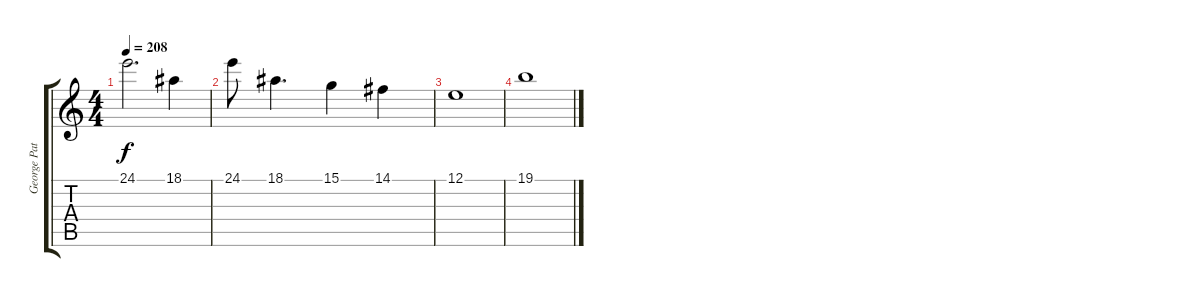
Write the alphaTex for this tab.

\track ("George Patas" "George Pat") {instrument musicbox}
\staff {score tabs}
\tuning (E4 B3 G3 D3 A2 E2) {hide}
\ts (4 4)
\tempo 208
\clef g2
\ks c
24.1{t}.2{d dy f} 18.1.4 |
24.1.8 18.1.4{d} 15.1.4 14.1.4 |
12.1.1 |
19.1.1
